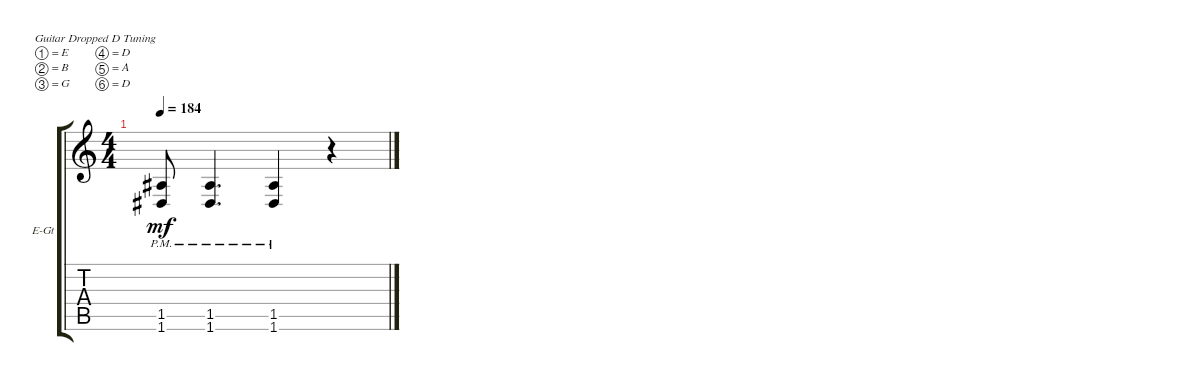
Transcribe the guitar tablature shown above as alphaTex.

\defaultSystemsLayout 4
\bracketExtendMode groupsimilarinstruments
\firstSystemTrackNameOrientation horizontal
\otherSystemsTrackNameOrientation horizontal
\track ("Zachy Vengeance (Rhythm)" "E-Gt") {instrument distortionguitar}
\staff {score tabs}
\tuning (E4 B3 G3 D3 A2 D2)
\ts (4 4)
\tempo 184
\clef g2
\ks c
(1.6{pm t} 1.5{pm t}).8{dy mf} (1.6 1.5{pm}).4{d} (1.5 1.6{pm}).4 r.4
